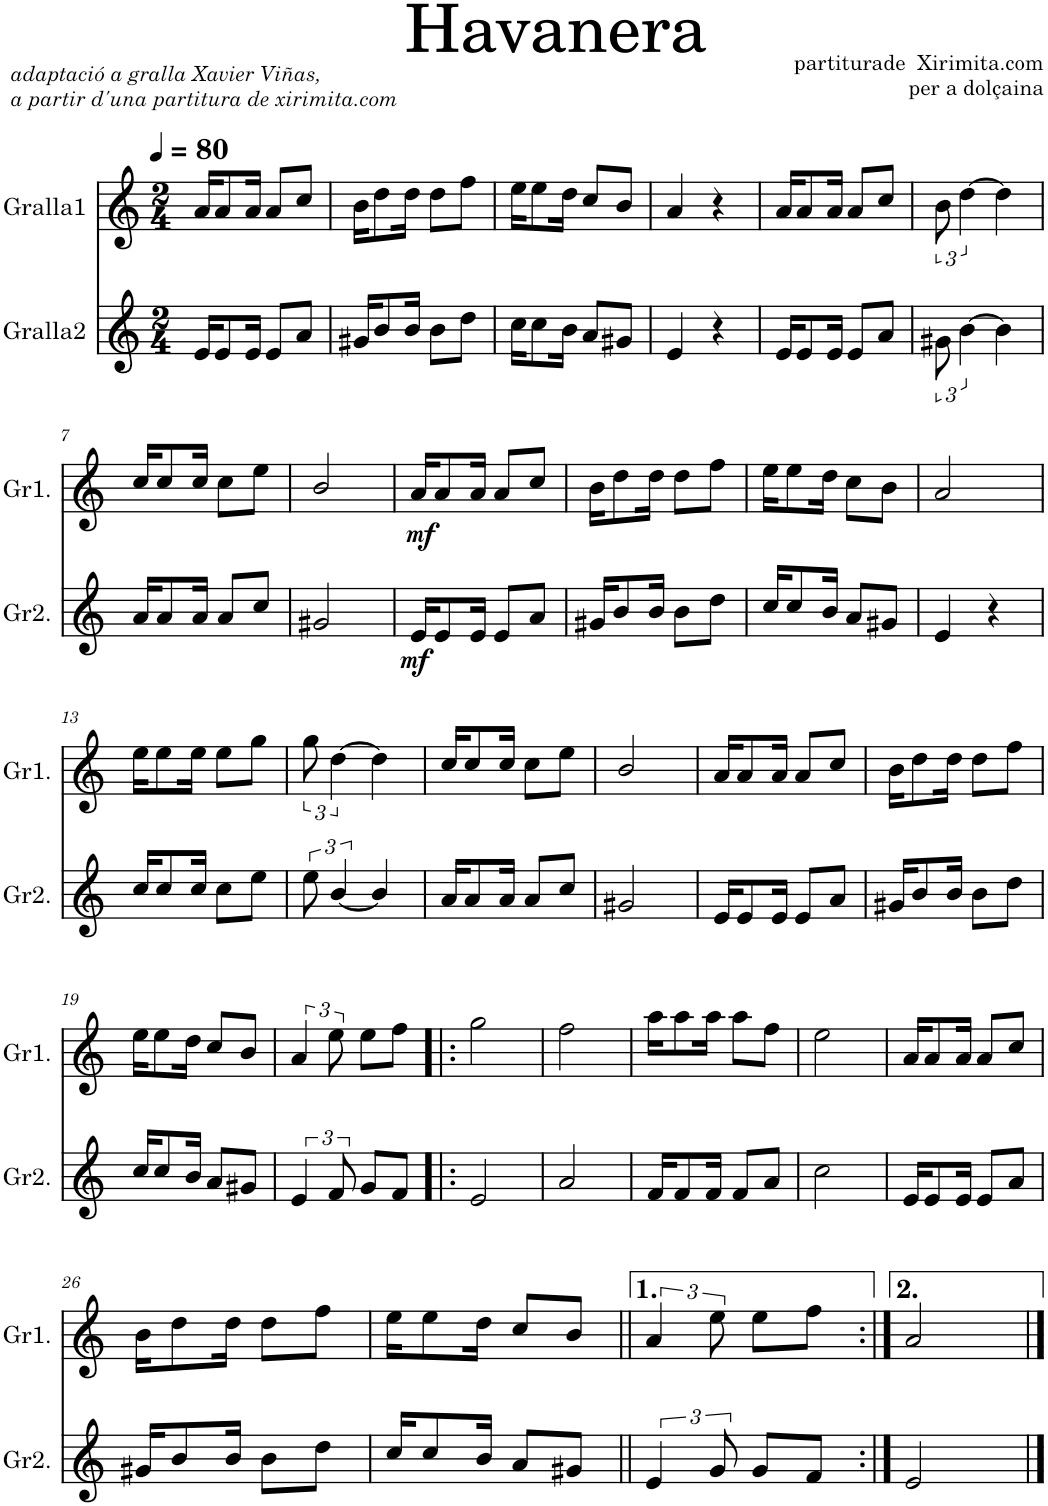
**kern	**dynam	**kern	**dynam
*part2	*part2	*part1	*part1
*staff2	*staff2	*staff1	*staff1
*I"Gralla2	*	*I"Gralla1	*
*I'Gr2.	*	*I'Gr1.	*
*clefG2	*	*clefG2	*
*k[]	*	*k[]	*
*M2/4	*	*M2/4	*
*MM80	*	*MM80	*
=1	=1	=1	=1
16e/KL	.	16a/KL	.
8e/	.	8a/	.
16e/Jk	.	16a/Jk	.
8e/L	.	8a/L	.
8a/J	.	8cc/J	.
=2	=2	=2	=2
16g#X/KL	.	16b\KL	.
8b/	.	8dd\	.
16b/Jk	.	16dd\Jk	.
8b\L	.	8dd\L	.
8dd\J	.	8ff\J	.
=3	=3	=3	=3
16cc\KL	.	16ee\KL	.
8cc\	.	8ee\	.
16b\Jk	.	16dd\Jk	.
8a/L	.	8cc/L	.
8g#X/J	.	8b/J	.
=4	=4	=4	=4
4e/	.	4a/	.
4r	.	4r	.
=5	=5	=5	=5
16e/KL	.	16a/KL	.
8e/	.	8a/	.
16e/Jk	.	16a/Jk	.
8e/L	.	8a/L	.
8a/J	.	8cc/J	.
=6	=6	=6	=6
12g#X\	.	12b\	.
[>6b\	.	[>6dd\	.
4b\]	.	4dd\]	.
!!LO:LB:g=z
=7	=7	=7	=7
16a/KL	.	16cc/KL	.
8a/	.	8cc/	.
16a/Jk	.	16cc/Jk	.
8a/L	.	8cc\L	.
8cc/J	.	8ee\J	.
=8	=8	=8	=8
2g#X/	.	2b/	.
=9	=9	=9	=9
!	!LO:DY:b	!	!
16e/KL	mf	16a/KL	.
!	!	!	!LO:DY:b
8e/	.	8a/	mf
16e/Jk	.	16a/Jk	.
8e/L	.	8a/L	.
8a/J	.	8cc/J	.
=10	=10	=10	=10
16g#X/KL	.	16b\KL	.
8b/	.	8dd\	.
16b/Jk	.	16dd\Jk	.
8b\L	.	8dd\L	.
8dd\J	.	8ff\J	.
=11	=11	=11	=11
16cc/KL	.	16ee\KL	.
8cc/	.	8ee\	.
16b/Jk	.	16dd\Jk	.
8a/L	.	8cc\L	.
8g#X/J	.	8b\J	.
=12	=12	=12	=12
4e/	.	2a/	.
4r	.	.	.
!!LO:LB:g=z
=13	=13	=13	=13
16cc/KL	.	16ee\KL	.
8cc/	.	8ee\	.
16cc/Jk	.	16ee\Jk	.
8cc\L	.	8ee\L	.
8ee\J	.	8gg\J	.
=14	=14	=14	=14
12ee\	.	12gg\	.
[<6b/	.	[>6dd\	.
4b/]	.	4dd\]	.
=15	=15	=15	=15
16a/KL	.	16cc/KL	.
8a/	.	8cc/	.
16a/Jk	.	16cc/Jk	.
8a/L	.	8cc\L	.
8cc/J	.	8ee\J	.
=16	=16	=16	=16
2g#X/	.	2b/	.
=17	=17	=17	=17
16e/KL	.	16a/KL	.
8e/	.	8a/	.
16e/Jk	.	16a/Jk	.
8e/L	.	8a/L	.
8a/J	.	8cc/J	.
=18	=18	=18	=18
16g#X/KL	.	16b\KL	.
8b/	.	8dd\	.
16b/Jk	.	16dd\Jk	.
8b\L	.	8dd\L	.
8dd\J	.	8ff\J	.
!!LO:LB:g=z
=19	=19	=19	=19
16cc/KL	.	16ee\KL	.
8cc/	.	8ee\	.
16b/Jk	.	16dd\Jk	.
8a/L	.	8cc/L	.
8g#X/J	.	8b/J	.
=20	=20	=20	=20
6e/	.	6a/	.
12f/	.	12ee\	.
8g/L	.	8ee\L	.
8f/J	.	8ff\J	.
=21!|:	=21!|:	=21!|:	=21!|:
2e/	.	2gg\	.
=22	=22	=22	=22
2a/	.	2ff\	.
=23	=23	=23	=23
16f/KL	.	16aa\KL	.
8f/	.	8aa\	.
16f/Jk	.	16aa\Jk	.
8f/L	.	8aa\L	.
8a/J	.	8ff\J	.
=24	=24	=24	=24
2cc\	.	2ee\	.
=25	=25	=25	=25
16e/KL	.	16a/KL	.
8e/	.	8a/	.
16e/Jk	.	16a/Jk	.
8e/L	.	8a/L	.
8a/J	.	8cc/J	.
!!LO:LB:g=z
=26	=26	=26	=26
16g#X/KL	.	16b\KL	.
8b/	.	8dd\	.
16b/Jk	.	16dd\Jk	.
8b\L	.	8dd\L	.
8dd\J	.	8ff\J	.
=27	=27	=27	=27
16cc/KL	.	16ee\KL	.
8cc/	.	8ee\	.
16b/Jk	.	16dd\Jk	.
8a/L	.	8cc/L	.
8g#X/J	.	8b/J	.
=28||	=28||	=28||	=28||
6e/	.	6a/	.
12g/	.	12ee\	.
8g/L	.	8ee\L	.
8f/J	.	8ff\J	.
=29:|!	=29:|!	=29:|!	=29:|!
2e/	.	2a/	.
==	==	==	==
*-	*-	*-	*-
